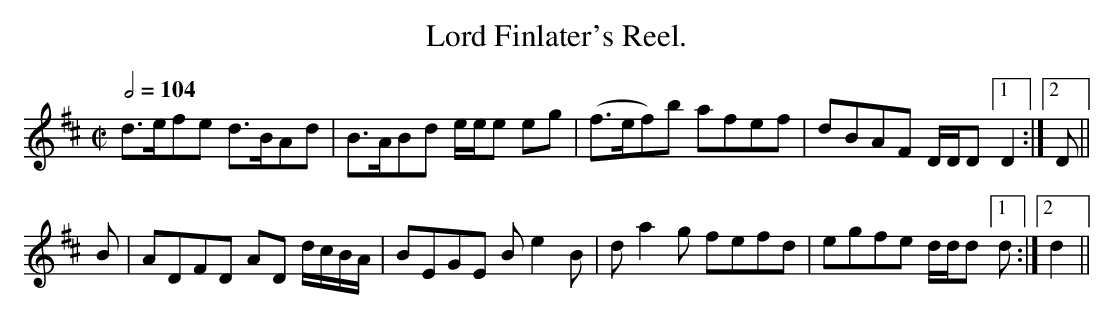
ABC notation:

X:1
T:Lord Finlater's Reel.
M:C|
L:1/8
Q:1/2=104
K:D
  d>efe d>BAd      |B>ABd e/e/e eg|(f>ef)b afef|dBAF D/D/D [1 D2:|\
                                                           [2 D ||
B|ADFD AD d/c/B/A/|BEGE  B   e2 B| d a2 g fefd|egfe d/d/d [1 d :|\
                                                           [2 d2||
